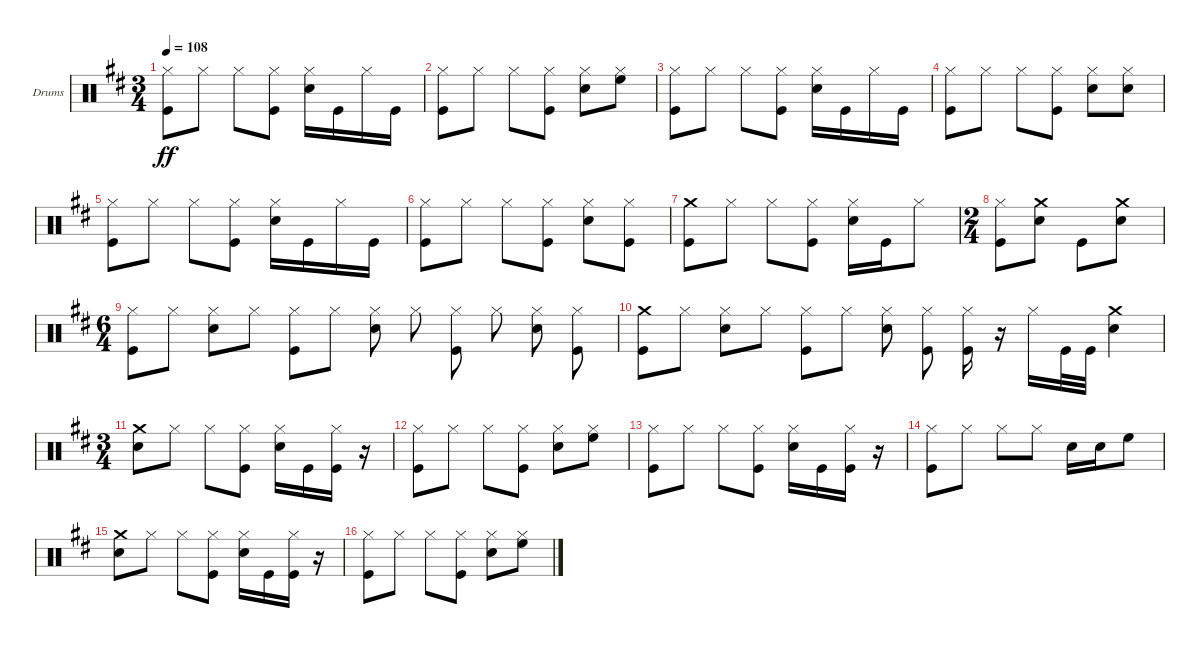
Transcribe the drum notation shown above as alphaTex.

\bracketExtendMode groupsimilarinstruments
\firstSystemTrackNameOrientation horizontal
\otherSystemsTrackNameOrientation horizontal
\track ("Drumkit" "Drums") {instrument percussion}
\staff {score}
\articulation defaults
\ts (3 4)
\beaming (8 2 2 2)
\tempo 108
\clef neutral
\scale
1.08071
\ks d
("Hi-Hat (closed)" "Kick (hit)").8{dy ff} "Hi-Hat (closed)".8 "Hi-Hat (closed)".8 ("Hi-Hat (closed)" "Kick (hit)").8 ("Hi-Hat (closed)" "Snare (hit) 2").16 "Kick (hit)".16 "Hi-Hat (closed)".16 "Kick (hit)".16 |
\scale
0.919294 ("Hi-Hat (closed)" "Kick (hit)").8 "Hi-Hat (closed)".8 "Hi-Hat (closed)".8 ("Hi-Hat (closed)" "Kick (hit)").8 ("Hi-Hat (closed)" "Snare (hit) 2").8 ("Hi-Hat (closed)" "High Floor Tom (hit)").8 |
\scale
1.05044 ("Hi-Hat (closed)" "Kick (hit)").8 "Hi-Hat (closed)".8 "Hi-Hat (closed)".8 ("Hi-Hat (closed)" "Kick (hit)").8 ("Hi-Hat (closed)" "Snare (hit) 2").16 "Kick (hit)".16 "Hi-Hat (closed)".16 "Kick (hit)".16 |
\scale
0.949559 ("Hi-Hat (closed)" "Kick (hit)").8 "Hi-Hat (closed)".8 "Hi-Hat (closed)".8 ("Hi-Hat (closed)" "Kick (hit)").8 ("Hi-Hat (closed)" "Snare (hit) 2").8 ("Hi-Hat (closed)" "Snare (hit) 2").8 |
\scale
1.05044 ("Hi-Hat (closed)" "Kick (hit)").8 "Hi-Hat (closed)".8 "Hi-Hat (closed)".8 ("Hi-Hat (closed)" "Kick (hit)").8 ("Hi-Hat (closed)" "Snare (hit) 2").16 "Kick (hit)".16 "Hi-Hat (closed)".16 "Kick (hit)".16 |
\scale
0.949559 ("Hi-Hat (closed)" "Kick (hit)").8 "Hi-Hat (closed)".8 "Hi-Hat (closed)".8 ("Hi-Hat (closed)" "Kick (hit)").8 ("Hi-Hat (closed)" "Snare (hit) 2").8 ("Hi-Hat (closed)" "Kick (hit)").8 |
\scale
1.05044 ("Crash medium (hit)" "Kick (hit)").8 "Hi-Hat (closed)".8 "Hi-Hat (closed)".8 ("Hi-Hat (closed)" "Kick (hit)").8 ("Hi-Hat (closed)" "Snare (hit) 2").16 "Kick (hit)".16 "Hi-Hat (closed)".8 |
\ts (2 4)
\beaming (8 2 2 2)
\scale
0.949559 ("Hi-Hat (closed)" "Kick (hit)").8 ("Crash medium (hit)" "Snare (hit) 2").8 "Kick (hit)".8 ("Crash medium (hit)" "Snare (hit) 2").8 |
\ts (6 4)
\beaming (8 2 2 2)
\scale
1.08071 ("Hi-Hat (closed)" "Kick (hit)").8 "Hi-Hat (closed)".8 ("Hi-Hat (closed)" "Snare (hit) 2").8 "Hi-Hat (closed)".8 ("Hi-Hat (closed)" "Kick (hit)").8 "Hi-Hat (closed)".8 ("Hi-Hat (closed)" "Snare (hit) 2").8 "Hi-Hat (closed)".8 ("Hi-Hat (closed)" "Kick (hit)").8 "Hi-Hat (closed)".8 ("Hi-Hat (closed)" "Snare (hit) 2").8 ("Hi-Hat (closed)" "Kick (hit)").8 |
\scale
0.919294 ("Crash medium (hit)" "Kick (hit)").8 "Hi-Hat (closed)".8 ("Hi-Hat (closed)" "Snare (hit) 2").8 "Hi-Hat (closed)".8 ("Hi-Hat (closed)" "Kick (hit)").8 "Hi-Hat (closed)".8 ("Hi-Hat (closed)" "Snare (hit) 2").8 ("Hi-Hat (closed)" "Kick (hit)").8 ("Hi-Hat (closed)" "Kick (hit)").16 r.16 "Hi-Hat (closed)".16 "Kick (hit)".32 "Kick (hit)".32 ("Crash medium (hit)" "Snare (hit) 2").4 |
\ts (3 4)
\beaming (8 2 2 2)
\scale
1.08071 ("Crash medium (hit)" "Snare (hit) 2").8 "Hi-Hat (closed)".8 "Hi-Hat (closed)".8 ("Hi-Hat (closed)" "Kick (hit)").8 ("Hi-Hat (closed)" "Snare (hit) 2").16 "Kick (hit)".16 ("Hi-Hat (closed)" "Kick (hit)").16 r.16 |
\scale
0.919294 ("Hi-Hat (closed)" "Kick (hit)").8 "Hi-Hat (closed)".8 "Hi-Hat (closed)".8 ("Hi-Hat (closed)" "Kick (hit)").8 ("Hi-Hat (closed)" "Snare (hit) 2").8 ("Hi-Hat (closed)" "High Floor Tom (hit)").8 |
\scale
1.05044 ("Hi-Hat (closed)" "Kick (hit)").8 "Hi-Hat (closed)".8 "Hi-Hat (closed)".8 ("Hi-Hat (closed)" "Kick (hit)").8 ("Hi-Hat (closed)" "Snare (hit) 2").16 "Kick (hit)".16 ("Hi-Hat (closed)" "Kick (hit)").16 r.16 |
\scale
0.949559 ("Hi-Hat (closed)" "Kick (hit)").8 "Hi-Hat (closed)".8 "Hi-Hat (closed)".8 "Hi-Hat (closed)".8 "Snare (hit) 2".16 "Snare (hit) 2".16 "High Floor Tom (hit)".8 |
\scale
1.05044 ("Crash medium (hit)" "Snare (hit) 2").8 "Hi-Hat (closed)".8 "Hi-Hat (closed)".8 ("Hi-Hat (closed)" "Kick (hit)").8 ("Hi-Hat (closed)" "Snare (hit) 2").16 "Kick (hit)".16 ("Hi-Hat (closed)" "Kick (hit)").16 r.16 |
\scale
0.949559 ("Hi-Hat (closed)" "Kick (hit)").8 "Hi-Hat (closed)".8 "Hi-Hat (closed)".8 ("Hi-Hat (closed)" "Kick (hit)").8 ("Hi-Hat (closed)" "Snare (hit) 2").8 ("Hi-Hat (closed)" "High Floor Tom (hit)").8
